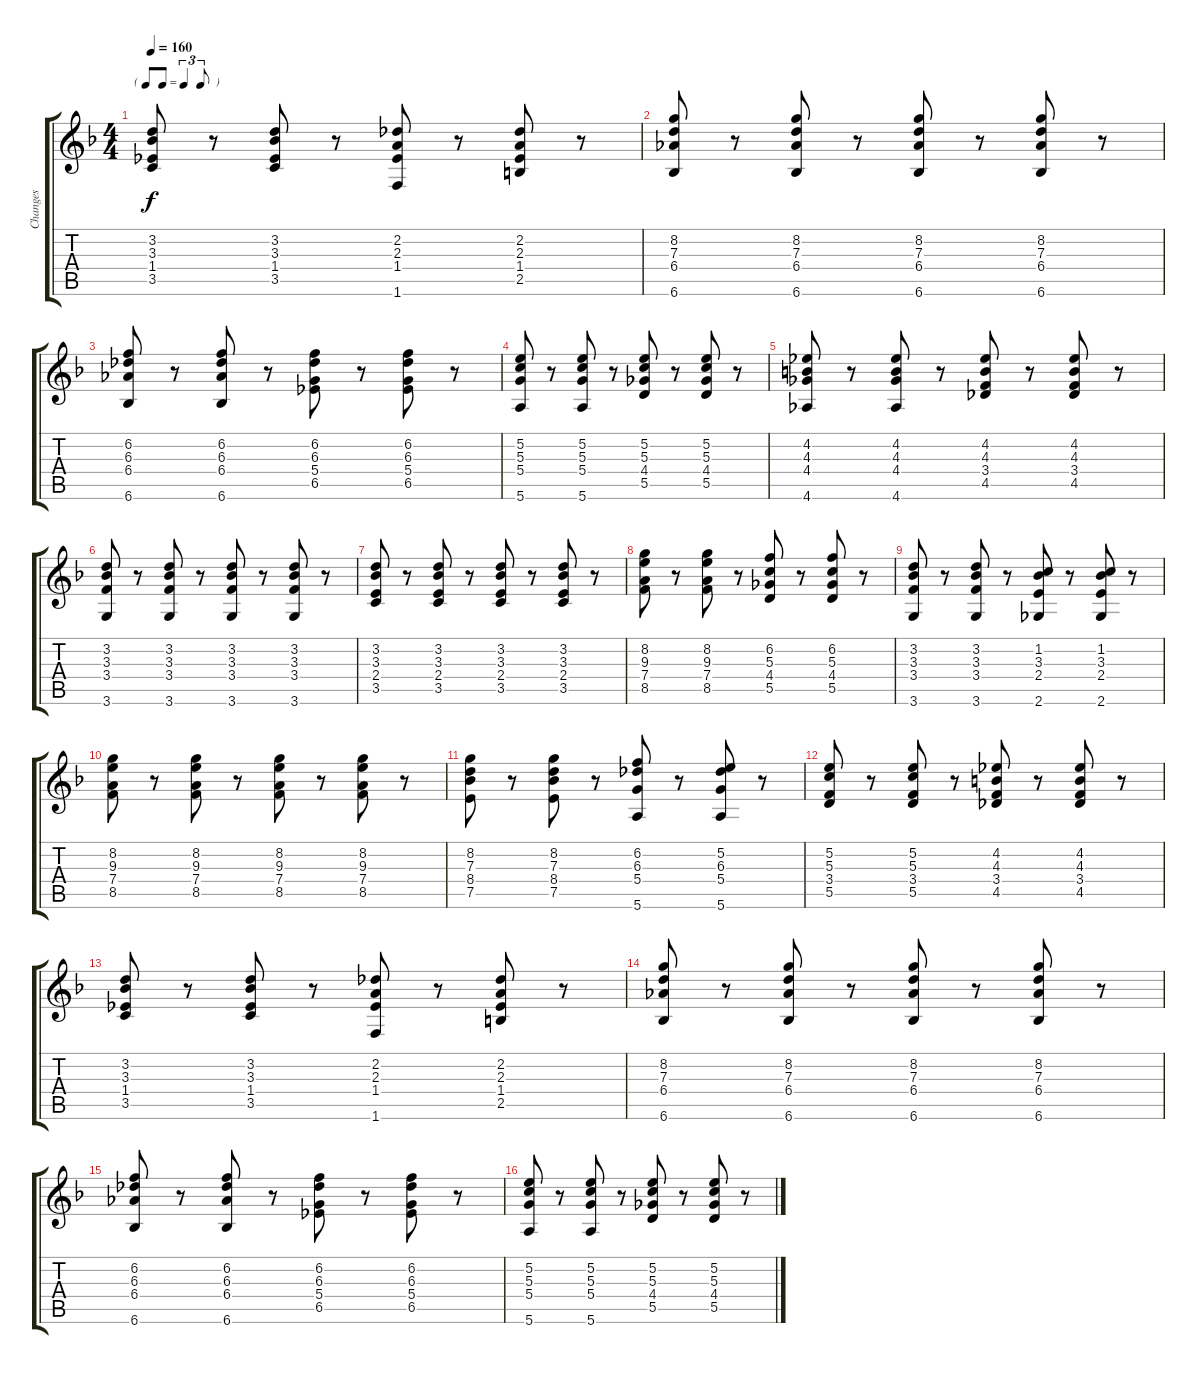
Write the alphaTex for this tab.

\track ("Changes" "Changes") {instrument acousticguitarsteel}
\staff {score tabs}
\tuning (E4 B3 G3 D3 A2 E2) {hide}
\ts (4 4)
\tf triplet8th
\tempo 160
\clef g2
\ks f
(3.2 3.3 1.4 3.5).8{dy f} r.8 (3.2 3.3 1.4 3.5).8 r.8 (2.2 2.3 1.4 1.6).8 r.8 (2.2 2.3 1.4 2.5).8 r.8 |
(8.2 7.3 6.4 6.6).8 r.8 (8.2 7.3 6.4 6.6).8 r.8 (8.2 7.3 6.4 6.6).8 r.8 (8.2 7.3 6.4 6.6).8 r.8 |
(6.2 6.3 6.4 6.6).8 r.8 (6.2 6.3 6.4 6.6).8 r.8 (6.2 6.3 5.4 6.5).8 r.8 (6.2 6.3 5.4 6.5).8 r.8 |
(5.2 5.3 5.4 5.6).8 r.8 (5.2 5.3 5.4 5.6).8 r.8 (5.2 5.3 4.4 5.5).8 r.8 (5.2 5.3 4.4 5.5).8 r.8 |
(4.2 4.3 4.4 4.6).8 r.8 (4.2 4.3 4.4 4.6).8 r.8 (4.2 4.3 3.4 4.5).8 r.8 (4.2 4.3 3.4 4.5).8 r.8 |
(3.2 3.3 3.4 3.6).8 r.8 (3.2 3.3 3.4 3.6).8 r.8 (3.2 3.3 3.4 3.6).8 r.8 (3.2 3.3 3.4 3.6).8 r.8 |
(3.2 3.3 2.4 3.5).8 r.8 (3.2 3.3 2.4 3.5).8 r.8 (3.2 3.3 2.4 3.5).8 r.8 (3.2 3.3 2.4 3.5).8 r.8 |
(8.2 9.3 7.4 8.5).8 r.8 (8.2 9.3 7.4 8.5).8 r.8 (6.2 5.3 4.4 5.5).8 r.8 (6.2 5.3 4.4 5.5).8 r.8 |
(3.2 3.3 3.4 3.6).8 r.8 (3.2 3.3 3.4 3.6).8 r.8 (1.2 3.3 2.4 2.6).8 r.8 (1.2 3.3 2.4 2.6).8 r.8 |
(8.2 9.3 7.4 8.5).8 r.8 (8.2 9.3 7.4 8.5).8 r.8 (8.2 9.3 7.4 8.5).8 r.8 (8.2 9.3 7.4 8.5).8 r.8 |
(8.2 7.3 8.4 7.5).8 r.8 (8.2 7.3 8.4 7.5).8 r.8 (6.2 6.3 5.4 5.6).8 r.8 (5.2 6.3 5.4 5.6).8 r.8 |
(5.2 5.3 3.4 5.5).8 r.8 (5.2 5.3 3.4 5.5).8 r.8 (4.2 4.3 3.4 4.5).8 r.8 (4.2 4.3 3.4 4.5).8 r.8 |
(3.2 3.3 1.4 3.5).8 r.8 (3.2 3.3 1.4 3.5).8 r.8 (2.2 2.3 1.4 1.6).8 r.8 (2.2 2.3 1.4 2.5).8 r.8 |
(8.2 7.3 6.4 6.6).8 r.8 (8.2 7.3 6.4 6.6).8 r.8 (8.2 7.3 6.4 6.6).8 r.8 (8.2 7.3 6.4 6.6).8 r.8 |
(6.2 6.3 6.4 6.6).8 r.8 (6.2 6.3 6.4 6.6).8 r.8 (6.2 6.3 5.4 6.5).8 r.8 (6.2 6.3 5.4 6.5).8 r.8 |
(5.2 5.3 5.4 5.6).8 r.8 (5.2 5.3 5.4 5.6).8 r.8 (5.2 5.3 4.4 5.5).8 r.8 (5.2 5.3 4.4 5.5).8 r.8
